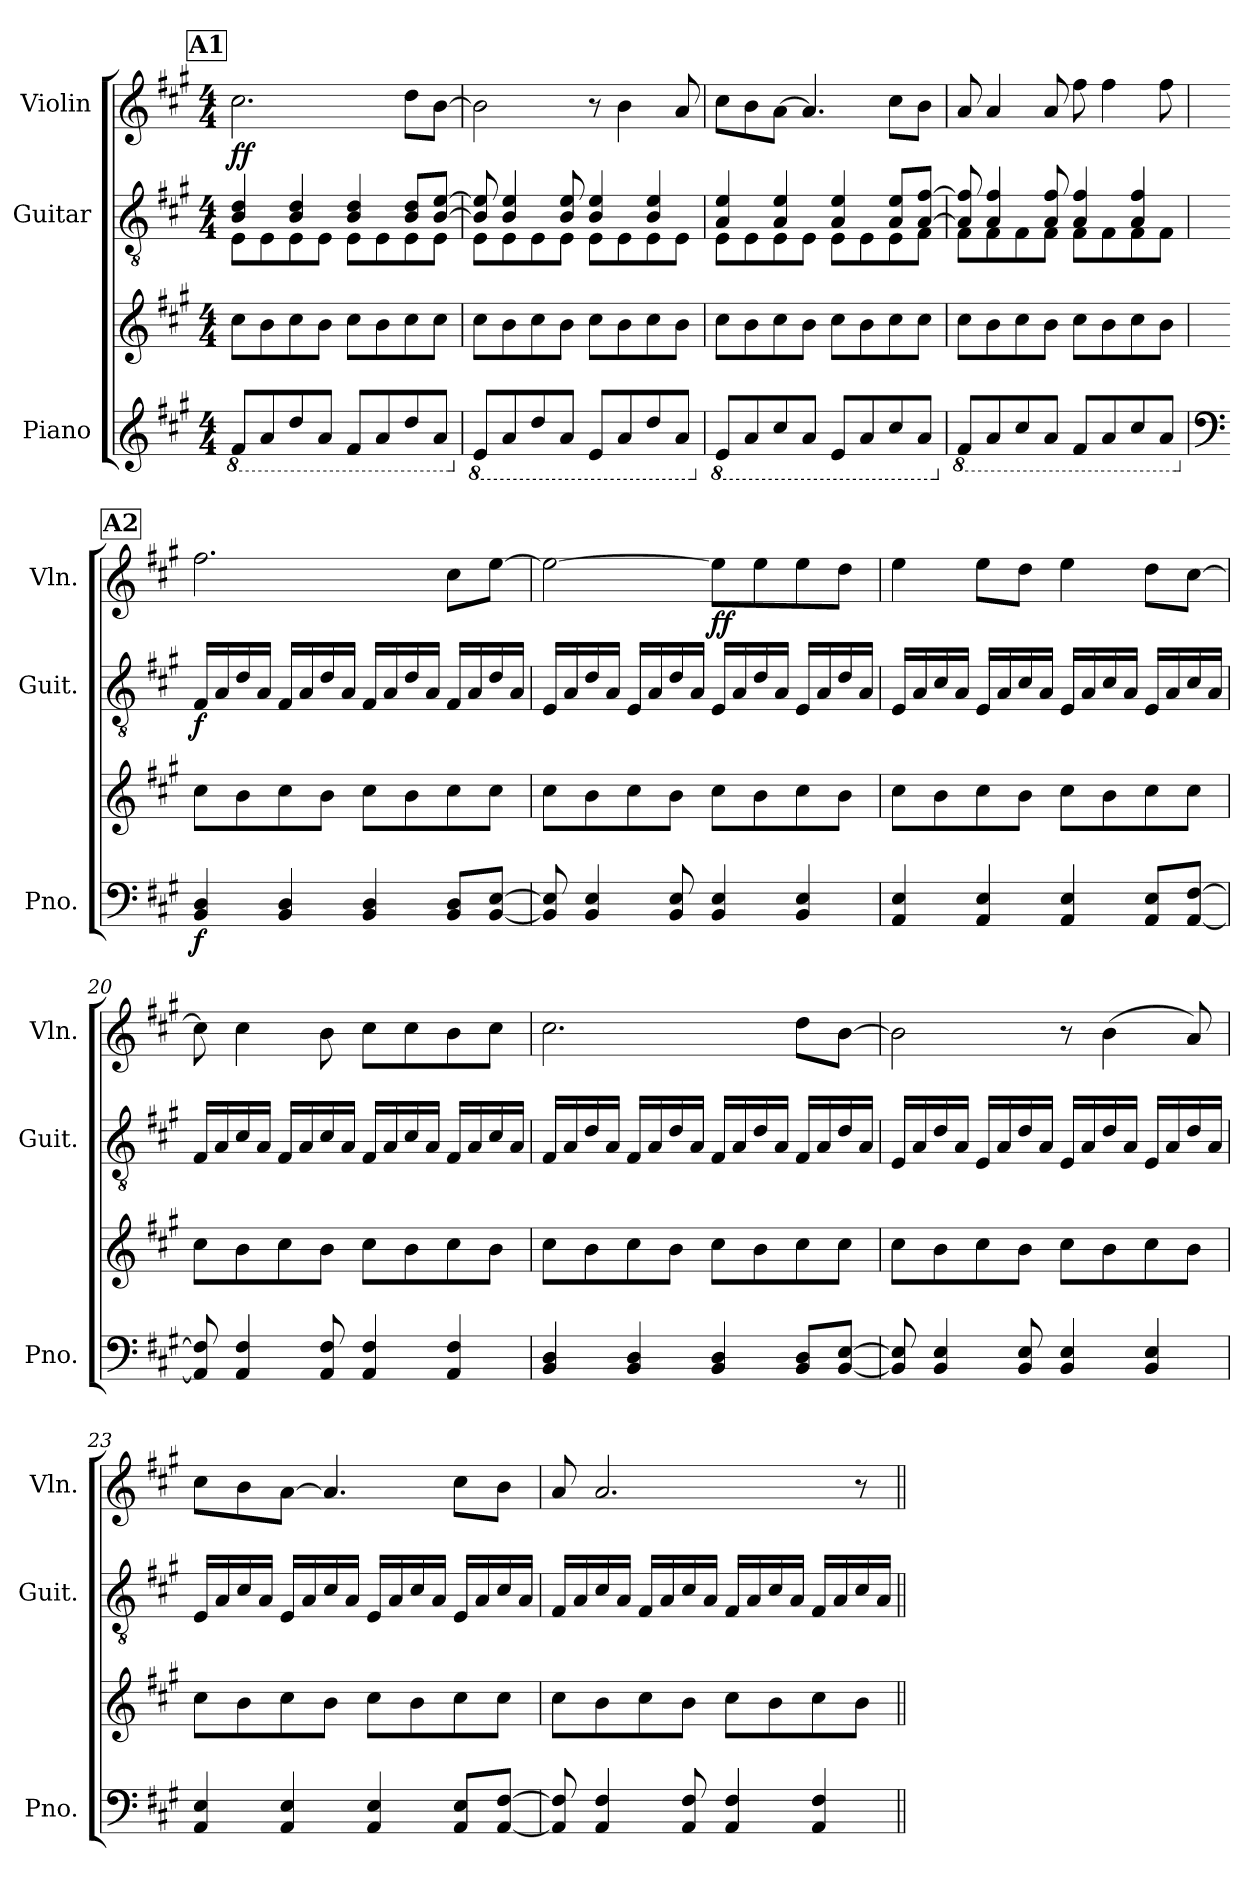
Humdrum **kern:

**kern	**kern	**dynam	**kern	**dynam	**kern	**dynam
*part3	*part3	*part3	*part2	*part2	*part1	*part1
*staff4	*staff3	*staff3/4	*staff2	*staff2	*staff1	*staff1
*I"Piano	*	*	*I"Guitar	*	*I"Violin	*
*I'Pno.	*	*	*I'Guit.	*	*I'Vln.	*
*clefG2	*clefG2	*	*clefGv2	*	*clefG2	*
*k[f#c#g#]	*k[f#c#g#]	*	*k[f#c#g#]	*	*k[f#c#g#]	*
*M4/4	*M4/4	*	*M4/4	*	*M4/4	*
*8ba	*	*	*	*	*	*
!!LO:REH:place=s1:a:B:fs=14:t=A1
=13	=13	=13	=13	=13	=13	=13
*	*	*	*^	*	*	*
!	!	!	!	!	!	!	!LO:DY:b
8F#/L	8cc#\L	.	4B/ 4d/	8E\L	.	2.cc#\	ff
8A/	8b\	.	.	8E\	.	.	.
8d/	8cc#\	.	4B/ 4d/	8E\	.	.	.
8A/J	8b\J	.	.	8E\J	.	.	.
8F#/L	8cc#\L	.	4B/ 4d/	8E\L	.	.	.
8A/	8b\	.	.	8E\	.	.	.
8d/	8cc#\	.	8B/ 8d/L	8E\	.	8dd\L	.
8A/J	8cc#\J	.	[8B/ [8e/J	8E\J	.	[8b\J	.
!!LO:PB:g=z
=14	=14	=14	=14	=14	=14	=14	=14
*X8ba	*	*	*	*	*	*	*
*8ba	*	*	*	*	*	*	*
8E/L	8cc#\L	.	8B/] 8e/]	8E\L	.	2b\]	.
8A/	8b\	.	4B/ 4e/	8E\	.	.	.
8d/	8cc#\	.	.	8E\	.	.	.
8A/J	8b\J	.	8B/ 8e/	8E\J	.	.	.
8E/L	8cc#\L	.	4B/ 4e/	8E\L	.	8r	.
8A/	8b\	.	.	8E\	.	4b\	.
8d/	8cc#\	.	4B/ 4e/	8E\	.	.	.
8A/J	8b\J	.	.	8E\J	.	8a/	.
=15	=15	=15	=15	=15	=15	=15	=15
*X8ba	*	*	*	*	*	*	*
*8ba	*	*	*	*	*	*	*
8E/L	8cc#\L	.	4A/ 4e/	8E\L	.	8cc#\L	.
8A/	8b\	.	.	8E\	.	8b\	.
8c#/	8cc#\	.	4A/ 4e/	8E\	.	[8a\J	.
8A/J	8b\J	.	.	8E\J	.	4.a/]	.
8E/L	8cc#\L	.	4A/ 4e/	8E\L	.	.	.
8A/	8b\	.	.	8E\	.	.	.
8c#/	8cc#\	.	8A/ 8e/L	8E\	.	8cc#\L	.
8A/J	8cc#\J	.	[8A/ [8f#/J	8F#\J	.	8b\J	.
=16	=16	=16	=16	=16	=16	=16	=16
*X8ba	*	*	*	*	*	*	*
*8ba	*	*	*	*	*	*	*
8F#/L	8cc#\L	.	8A/] 8f#/]	8F#\L	.	8a/	.
8A/	8b\	.	4A/ 4f#/	8F#\	.	4a/	.
8c#/	8cc#\	.	.	8F#\	.	.	.
8A/J	8b\J	.	8A/ 8f#/	8F#\J	.	8a/	.
8F#/L	8cc#\L	.	4A/ 4f#/	8F#\L	.	8ff#\	.
8A/	8b\	.	.	8F#\	.	4ff#\	.
8c#/	8cc#\	.	4A/ 4f#/	8F#\	.	.	.
8A/J	8b\J	.	.	8F#\J	.	8ff#\	.
*	*	*	*v	*v	*	*	*
!!LO:LB:g=z
!!LO:REH:place=s1:a:B:fs=14:t=A2
=17	=17	=17	=17	=17	=17	=17
*clefF4	*	*	*	*	*	*
*X8ba	*	*	*	*	*	*
*	*	*	*^	*	*	*
!	!	!LO:DY:b=2	!	!	!LO:DY:b	!	!
*	*	*	*v	*v	*	*	*
4BB/ 4D/	8cc#\L	f	16F#/LL	f	2.ff#\	.
.	.	.	16A/	.	.	.
.	8b\	.	16d/	.	.	.
.	.	.	16A/JJ	.	.	.
4BB/ 4D/	8cc#\	.	16F#/LL	.	.	.
.	.	.	16A/	.	.	.
.	8b\J	.	16d/	.	.	.
.	.	.	16A/JJ	.	.	.
4BB/ 4D/	8cc#\L	.	16F#/LL	.	.	.
.	.	.	16A/	.	.	.
.	8b\	.	16d/	.	.	.
.	.	.	16A/JJ	.	.	.
8BB/ 8D/L	8cc#\	.	16F#/LL	.	8cc#\L	.
.	.	.	16A/	.	.	.
[8BB/ [8E/J	8cc#\J	.	16d/	.	[8ee\J	.
.	.	.	16A/JJ	.	.	.
=18	=18	=18	=18	=18	=18	=18
8BB/] 8E/]	8cc#\L	.	16E/LL	.	2ee\_	.
.	.	.	16A/	.	.	.
4BB/ 4E/	8b\	.	16d/	.	.	.
.	.	.	16A/JJ	.	.	.
.	8cc#\	.	16E/LL	.	.	.
.	.	.	16A/	.	.	.
8BB/ 8E/	8b\J	.	16d/	.	.	.
.	.	.	16A/JJ	.	.	.
!	!	!	!	!	!	!LO:DY:b
4BB/ 4E/	8cc#\L	.	16E/LL	.	8ee\L]	ff
.	.	.	16A/	.	.	.
.	8b\	.	16d/	.	8ee\	.
.	.	.	16A/JJ	.	.	.
4BB/ 4E/	8cc#\	.	16E/LL	.	8ee\	.
.	.	.	16A/	.	.	.
.	8b\J	.	16d/	.	8dd\J	.
.	.	.	16A/JJ	.	.	.
!!LO:LB:g=z
=19	=19	=19	=19	=19	=19	=19
4AA/ 4E/	8cc#\L	.	16E/LL	.	4ee\	.
.	.	.	16A/	.	.	.
.	8b\	.	16c#/	.	.	.
.	.	.	16A/JJ	.	.	.
4AA/ 4E/	8cc#\	.	16E/LL	.	8ee\L	.
.	.	.	16A/	.	.	.
.	8b\J	.	16c#/	.	8dd\J	.
.	.	.	16A/JJ	.	.	.
4AA/ 4E/	8cc#\L	.	16E/LL	.	4ee\	.
.	.	.	16A/	.	.	.
.	8b\	.	16c#/	.	.	.
.	.	.	16A/JJ	.	.	.
8AA/ 8E/L	8cc#\	.	16E/LL	.	8dd\L	.
.	.	.	16A/	.	.	.
[8AA/ [8F#/J	8cc#\J	.	16c#/	.	[8cc#\J	.
.	.	.	16A/JJ	.	.	.
=20	=20	=20	=20	=20	=20	=20
8AA/] 8F#/]	8cc#\L	.	16F#/LL	.	8cc#\]	.
.	.	.	16A/	.	.	.
4AA/ 4F#/	8b\	.	16c#/	.	4cc#\	.
.	.	.	16A/JJ	.	.	.
.	8cc#\	.	16F#/LL	.	.	.
.	.	.	16A/	.	.	.
8AA/ 8F#/	8b\J	.	16c#/	.	8b\	.
.	.	.	16A/JJ	.	.	.
4AA/ 4F#/	8cc#\L	.	16F#/LL	.	8cc#\L	.
.	.	.	16A/	.	.	.
.	8b\	.	16c#/	.	8cc#\	.
.	.	.	16A/JJ	.	.	.
4AA/ 4F#/	8cc#\	.	16F#/LL	.	8b\	.
.	.	.	16A/	.	.	.
.	8b\J	.	16c#/	.	8cc#\J	.
.	.	.	16A/JJ	.	.	.
!!LO:PB:g=z
=21	=21	=21	=21	=21	=21	=21
4BB/ 4D/	8cc#\L	.	16F#/LL	.	2.cc#\	.
.	.	.	16A/	.	.	.
.	8b\	.	16d/	.	.	.
.	.	.	16A/JJ	.	.	.
4BB/ 4D/	8cc#\	.	16F#/LL	.	.	.
.	.	.	16A/	.	.	.
.	8b\J	.	16d/	.	.	.
.	.	.	16A/JJ	.	.	.
4BB/ 4D/	8cc#\L	.	16F#/LL	.	.	.
.	.	.	16A/	.	.	.
.	8b\	.	16d/	.	.	.
.	.	.	16A/JJ	.	.	.
8BB/ 8D/L	8cc#\	.	16F#/LL	.	8dd\L	.
.	.	.	16A/	.	.	.
[8BB/ [8E/J	8cc#\J	.	16d/	.	[8b\J	.
.	.	.	16A/JJ	.	.	.
=22	=22	=22	=22	=22	=22	=22
8BB/] 8E/]	8cc#\L	.	16E/LL	.	2b\]	.
.	.	.	16A/	.	.	.
4BB/ 4E/	8b\	.	16d/	.	.	.
.	.	.	16A/JJ	.	.	.
.	8cc#\	.	16E/LL	.	.	.
.	.	.	16A/	.	.	.
8BB/ 8E/	8b\J	.	16d/	.	.	.
.	.	.	16A/JJ	.	.	.
4BB/ 4E/	8cc#\L	.	16E/LL	.	8r	.
.	.	.	16A/	.	.	.
.	8b\	.	16d/	.	(4b\	.
.	.	.	16A/JJ	.	.	.
4BB/ 4E/	8cc#\	.	16E/LL	.	.	.
.	.	.	16A/	.	.	.
.	8b\J	.	16d/	.	8a/)	.
.	.	.	16A/JJ	.	.	.
!!LO:LB:g=z
=23	=23	=23	=23	=23	=23	=23
4AA/ 4E/	8cc#\L	.	16E/LL	.	8cc#\L	.
.	.	.	16A/	.	.	.
.	8b\	.	16c#/	.	8b\	.
.	.	.	16A/JJ	.	.	.
4AA/ 4E/	8cc#\	.	16E/LL	.	[8a\J	.
.	.	.	16A/	.	.	.
.	8b\J	.	16c#/	.	4.a/]	.
.	.	.	16A/JJ	.	.	.
4AA/ 4E/	8cc#\L	.	16E/LL	.	.	.
.	.	.	16A/	.	.	.
.	8b\	.	16c#/	.	.	.
.	.	.	16A/JJ	.	.	.
8AA/ 8E/L	8cc#\	.	16E/LL	.	8cc#\L	.
.	.	.	16A/	.	.	.
[8AA/ [8F#/J	8cc#\J	.	16c#/	.	8b\J	.
.	.	.	16A/JJ	.	.	.
=24	=24	=24	=24	=24	=24	=24
8AA/] 8F#/]	8cc#\L	.	16F#/LL	.	8a/	.
.	.	.	16A/	.	.	.
4AA/ 4F#/	8b\	.	16c#/	.	2.a/	.
.	.	.	16A/JJ	.	.	.
.	8cc#\	.	16F#/LL	.	.	.
.	.	.	16A/	.	.	.
8AA/ 8F#/	8b\J	.	16c#/	.	.	.
.	.	.	16A/JJ	.	.	.
4AA/ 4F#/	8cc#\L	.	16F#/LL	.	.	.
.	.	.	16A/	.	.	.
.	8b\	.	16c#/	.	.	.
.	.	.	16A/JJ	.	.	.
4AA/ 4F#/	8cc#\	.	16F#/LL	.	.	.
.	.	.	16A/	.	.	.
.	8b\J	.	16c#/	.	8r	.
.	.	.	16A/JJ	.	.	.
=||	=||	=||	=||	=||	=||	=||
*-	*-	*-	*-	*-	*-	*-
